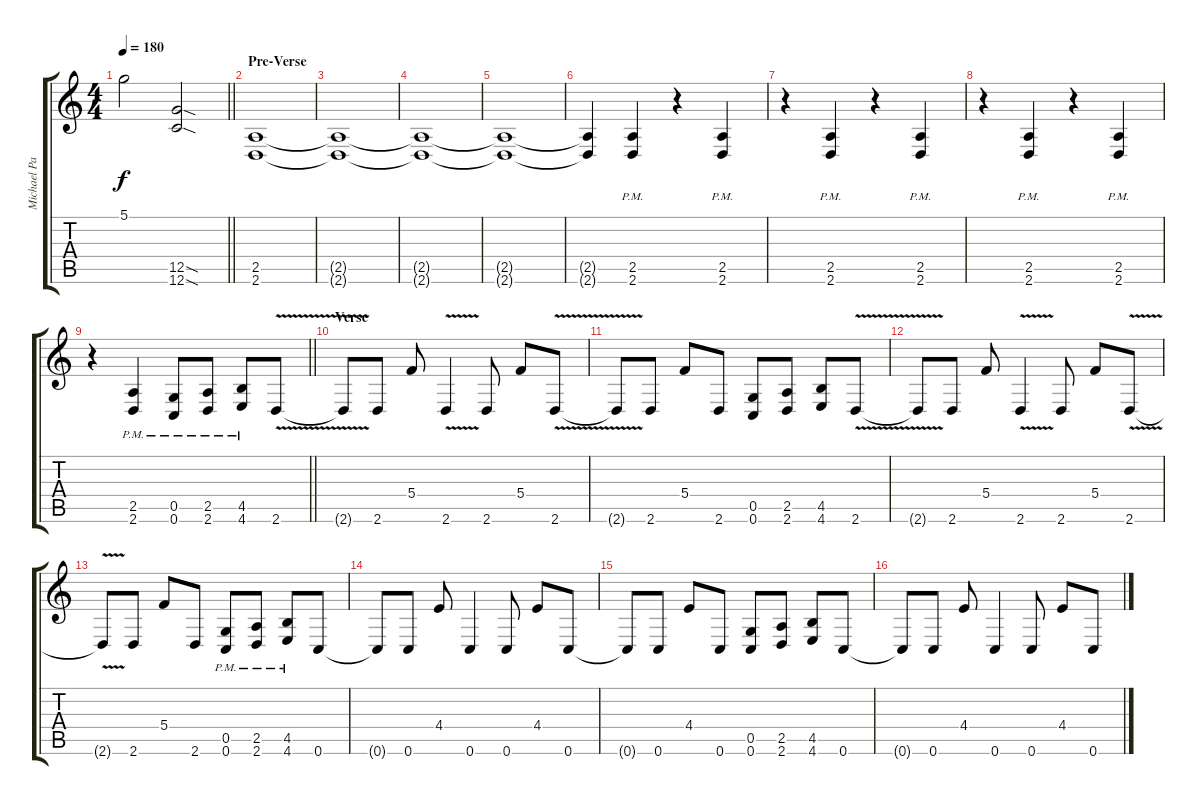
\track ("Michael Padget" "Michael Pa") {instrument distortionguitar}
\staff {score tabs}
\tuning (D4 A3 F3 C3 G2 C2) {hide}
\ts (4 4)
\tempo 180
\clef g2
\barLineRight lightlight
\ks c
5.1{t}.2{dy f} (12.5{sod} 12.6{sod}).2 |
\section ("" "Pre-Verse")
(2.5 2.6).1 |
(2.5{t} 2.6{t}).1 |
(2.5{t} 2.6{t}).1 |
(2.5{t} 2.6{t}).1 |
(2.5{t} 2.6{t}).4 (2.5{pm} 2.6{pm}).4 r.4 (2.5{pm} 2.6{pm}).4 |
r.4 (2.5{pm} 2.6{pm}).4 r.4 (2.5{pm} 2.6{pm}).4 |
r.4 (2.5{pm} 2.6{pm}).4 r.4 (2.5{pm} 2.6{pm}).4 |
\barLineRight lightlight
r.4 (2.5{pm} 2.6{pm}).4 (0.5{pm} 0.6{pm}).8 (2.5{pm} 2.6{pm}).8 (4.5{pm} 4.6{pm}).8 2.6{v}.8 |
\section ("" "Verse")
2.6{t}.8 2.6.8 5.4.8 2.6{v}.4 2.6.8 5.4.8 2.6{v}.8 |
2.6{t}.8 2.6.8 5.4.8 2.6.8 (0.5 0.6).8 (2.5 2.6).8 (4.5 4.6).8 2.6{v}.8 |
2.6{t}.8 2.6.8 5.4.8 2.6{v}.4 2.6.8 5.4.8 2.6{v}.8 |
2.6{t}.8 2.6.8 5.4.8 2.6.8 (0.5{pm} 0.6{pm}).8 (2.5{pm} 2.6{pm}).8 (4.5{pm} 4.6{pm}).8 0.6.8 |
0.6{t}.8 0.6.8 4.4.8 0.6.4 0.6.8 4.4.8 0.6.8 |
0.6{t}.8 0.6.8 4.4.8 0.6.8 (0.5 0.6).8 (2.5 2.6).8 (4.5 4.6).8 0.6.8 |
0.6{t}.8 0.6.8 4.4.8 0.6.4 0.6.8 4.4.8 0.6.8
